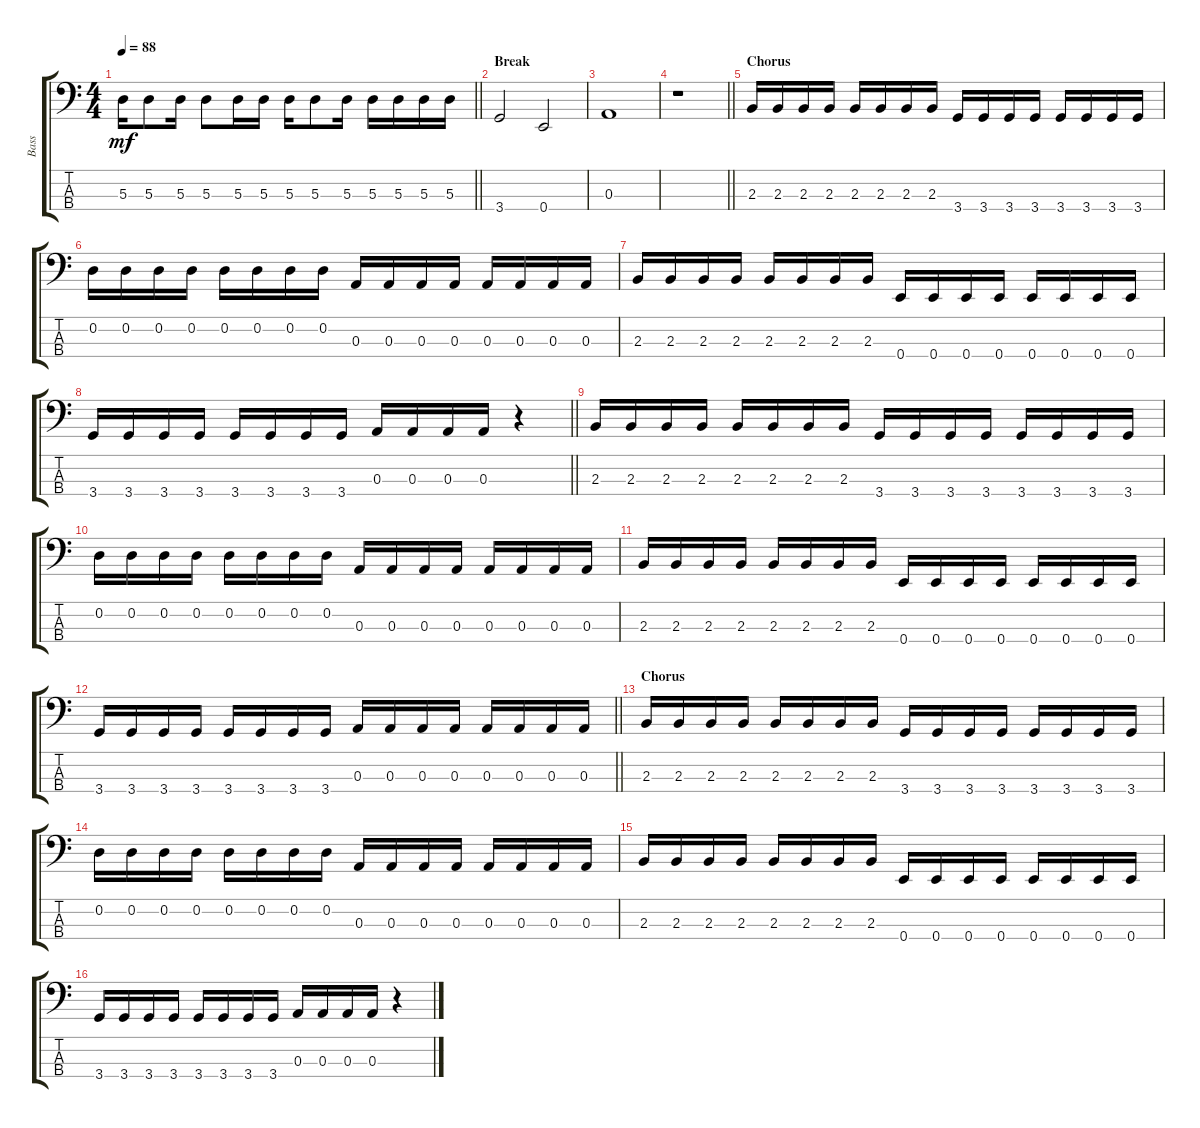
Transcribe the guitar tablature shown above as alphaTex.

\track ("Bass" "Bass") {instrument electricbassfinger}
\staff {score tabs}
\tuning (G2 D2 A1 E1) {hide}
\ts (4 4)
\tempo 88
\clef f4
\barLineRight lightlight
\ks c
5.3.16{dy mf} 5.3.8 5.3.16 5.3.8 5.3.16 5.3.16 5.3.16 5.3.8 5.3.16 5.3.16 5.3.16 5.3.16 5.3.16 |
\section ("" "Break")
3.4.2 0.4.2 |
0.3.1 |
\barLineRight lightlight
r.1 |
\section ("" "Chorus")
2.3.16 2.3.16 2.3.16 2.3.16 2.3.16 2.3.16 2.3.16 2.3.16 3.4.16 3.4.16 3.4.16 3.4.16 3.4.16 3.4.16 3.4.16 3.4.16 |
0.2.16 0.2.16 0.2.16 0.2.16 0.2.16 0.2.16 0.2.16 0.2.16 0.3.16 0.3.16 0.3.16 0.3.16 0.3.16 0.3.16 0.3.16 0.3.16 |
2.3.16 2.3.16 2.3.16 2.3.16 2.3.16 2.3.16 2.3.16 2.3.16 0.4.16 0.4.16 0.4.16 0.4.16 0.4.16 0.4.16 0.4.16 0.4.16 |
\barLineRight lightlight
3.4.16 3.4.16 3.4.16 3.4.16 3.4.16 3.4.16 3.4.16 3.4.16 0.3.16 0.3.16 0.3.16 0.3.16 r.4 |
2.3.16 2.3.16 2.3.16 2.3.16 2.3.16 2.3.16 2.3.16 2.3.16 3.4.16 3.4.16 3.4.16 3.4.16 3.4.16 3.4.16 3.4.16 3.4.16 |
0.2.16 0.2.16 0.2.16 0.2.16 0.2.16 0.2.16 0.2.16 0.2.16 0.3.16 0.3.16 0.3.16 0.3.16 0.3.16 0.3.16 0.3.16 0.3.16 |
2.3.16 2.3.16 2.3.16 2.3.16 2.3.16 2.3.16 2.3.16 2.3.16 0.4.16 0.4.16 0.4.16 0.4.16 0.4.16 0.4.16 0.4.16 0.4.16 |
\barLineRight lightlight
3.4.16 3.4.16 3.4.16 3.4.16 3.4.16 3.4.16 3.4.16 3.4.16 0.3.16 0.3.16 0.3.16 0.3.16 0.3.16 0.3.16 0.3.16 0.3.16 |
\section ("" "Chorus")
2.3.16 2.3.16 2.3.16 2.3.16 2.3.16 2.3.16 2.3.16 2.3.16 3.4.16 3.4.16 3.4.16 3.4.16 3.4.16 3.4.16 3.4.16 3.4.16 |
0.2.16 0.2.16 0.2.16 0.2.16 0.2.16 0.2.16 0.2.16 0.2.16 0.3.16 0.3.16 0.3.16 0.3.16 0.3.16 0.3.16 0.3.16 0.3.16 |
2.3.16 2.3.16 2.3.16 2.3.16 2.3.16 2.3.16 2.3.16 2.3.16 0.4.16 0.4.16 0.4.16 0.4.16 0.4.16 0.4.16 0.4.16 0.4.16 |
3.4.16 3.4.16 3.4.16 3.4.16 3.4.16 3.4.16 3.4.16 3.4.16 0.3.16 0.3.16 0.3.16 0.3.16 r.4
